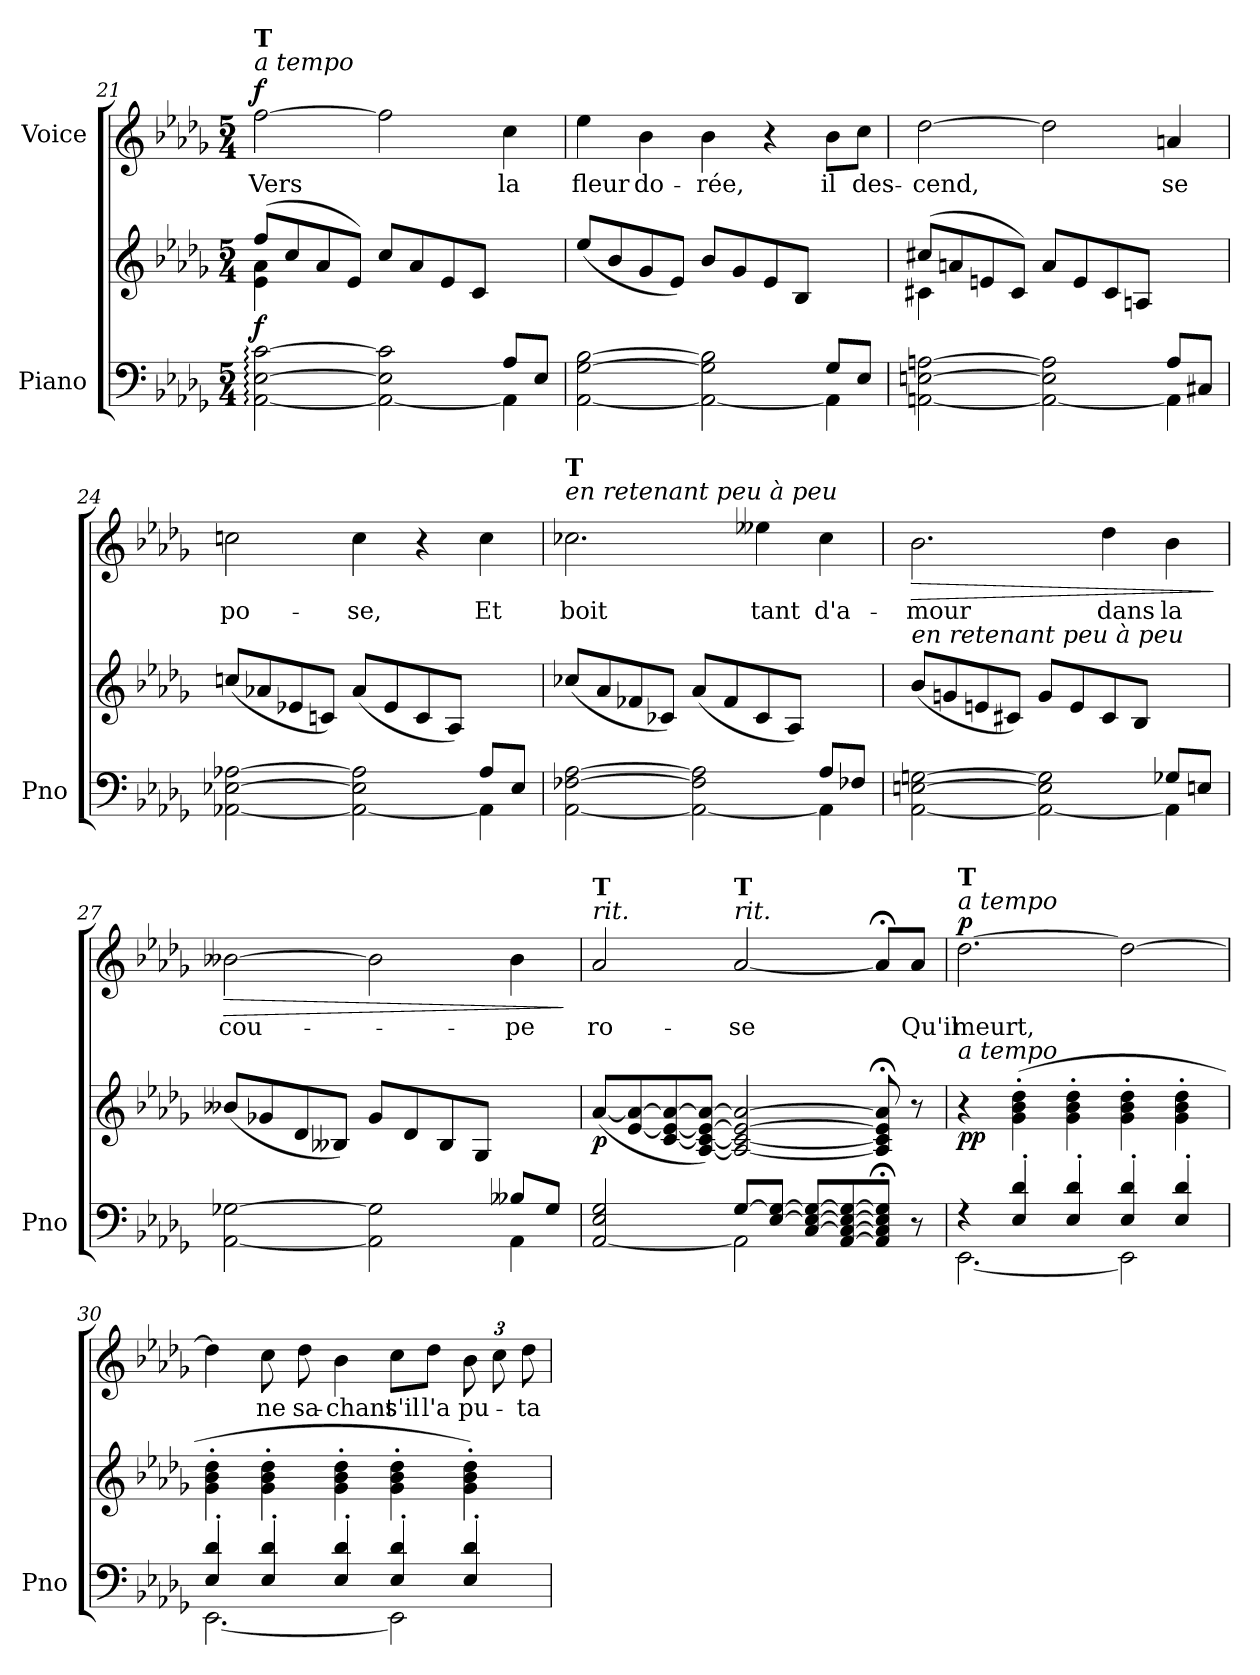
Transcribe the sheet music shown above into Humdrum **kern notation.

**kern	**kern	**dynam	**kern	**text	**dynam
*part2	*part2	*part2	*part1	*part1	*part1
*staff3	*staff2	*staff2/3	*staff1	*staff1	*staff1
*I"Piano	*	*	*I"Voice	*	*
*I'Pno	*	*	*	*	*
!!LO:LB:g=z
*clefF4	*clefG2	*	*clefG2	*	*
*k[b-e-a-d-g-]	*k[b-e-a-d-g-]	*	*k[b-e-a-d-g-]	*	*
*M5/4	*M5/4	*	*M5/4	*	*
=21	=21	=21	=21	=21	=21
*^	*^	*	*	*	*
!	!	!	!	!	!LO:TX:a:i:t=a tempo	!	!
!	!	!	!	!	!LO:TX:a:B:t=T	!	!
!	!	!	!	!LO:DY:b	!	!LO:LY:b	!LO:DY:a
1ryy	[2AA-\: [2E-\: [2c\:	(<8ff:/L	4e-\ 4a-\	f	[2ff\	Vers	f
.	.	8cc/	.	.	.	.	.
.	.	8a-/	4ryy	.	.	.	.
.	.	8e-/J)	.	.	.	.	.
.	2AA-\_ 2E-\] 2c\]	(<8cc/L	2.ryy	.	2ff\]	.	.
.	.	8a-/	.	.	.	.	.
.	.	8e-/	.	.	.	.	.
.	.	8c/J	.	.	.	.	.
!	!	!	!	!	!	!LO:LY:b	!
8A-/L	4AA-\]	4ryy	.	.	4cc\	la	.
8E-/J)	.	.	.	.	.	.	.
*	*	*v	*v	*	*	*	*
=22	=22	=22	=22	=22	=22	=22
!	!	!	!	!	!LO:LY:b	!
1ryy	[2AA-\ [2G-\ [2B-\	(<8ee-/L	.	4ee-\	fleur	.
.	.	8b-/	.	.	.	.
!	!	!	!	!	!LO:LY:b	!
.	.	8g-/	.	4b-\	do-	.
.	.	8e-/J)	.	.	.	.
!	!	!	!	!	!LO:LY:b	!
.	2AA-\_ 2G-\] 2B-\]	(<8b-/L	.	4b-\	-rée,	.
.	.	8g-/	.	.	.	.
.	.	8e-/	.	4r	.	.
.	.	8B-/J	.	.	.	.
!	!	!	!	!	!LO:LY:b	!
8G-/L	4AA-\]	4ryy	.	8b-\L	il	.
!	!	!	!	!	!LO:LY:b	!
8E-/J)	.	.	.	8cc\J	des-	.
!!LO:PB:g=z
=23	=23	=23	=23	=23	=23	=23
*	*	*^	*	*	*	*
!	!	!	!	!	!	!LO:LY:b	!
1ryy	[2AAn\ [2En\ [2An\	(<8cc#X/L	4c#X\	.	[2dd-\	-cend,	.
.	.	8an/	.	.	.	.	.
.	.	8en/	4ryy	.	.	.	.
.	.	8c#/J)	.	.	.	.	.
.	2AA\_ 2E\] 2A\]	(<8a/L	2.ryy	.	2dd-\]	.	.
.	.	8e/	.	.	.	.	.
.	.	8c#/	.	.	.	.	.
.	.	8An/J	.	.	.	.	.
!	!	!	!	!	!	!LO:LY:b	!
8A/L	4AA\])	4ryy	.	.	4an/	se	.
8C#X/J	.	.	.	.	.	.	.
*	*	*v	*v	*	*	*	*
=24	=24	=24	=24	=24	=24	=24
!	!	!	!	!	!LO:LY:b	!
1ryy	[2AA-X\ [2E-X\ [2A-X\	(<8ccn/L	.	2ccn\	po-	.
.	.	8a-X/	.	.	.	.
.	.	8e-X/	.	.	.	.
.	.	8cn/J)	.	.	.	.
!	!	!	!	!	!LO:LY:b	!
.	2AA-\_ 2E-\] 2A-\]	(<8a-/L	.	4cc\	-se,	.
.	.	8e-/	.	.	.	.
.	.	8c/	.	4r	.	.
.	.	8A-/J)	.	.	.	.
!	!	!	!	!	!LO:LY:b	!
8A-/L	4AA-\]	4ryy	.	4cc\	Et	.
8E-/J	.	.	.	.	.	.
!!LO:LB:g=z
=25	=25	=25	=25	=25	=25	=25
!	!	!	!	!LO:TX:a:i:t=en retenant peu à peu	!	!
!	!	!	!	!LO:TX:a:B:t=T	!	!
!	!	!	!	!	!LO:LY:b	!
1ryy	[2AA-\ [2F-X\ [2A-\	(<8cc-X/L	.	2.cc-X\	boit	.
.	.	8a-/	.	.	.	.
.	.	8f-X/	.	.	.	.
.	.	8c-X/J)	.	.	.	.
.	2AA-\_ 2F-\] 2A-\]	(<8a-/L	.	.	.	.
.	.	8f-/	.	.	.	.
!	!	!	!	!	!LO:LY:b	!
.	.	8c-/	.	4ee--X\	tant	.
.	.	8A-/J)	.	.	.	.
!	!	!	!	!	!LO:LY:b	!
8A-/L	4AA-\]	4ryy	.	4cc-\	d'a-	.
8F-X/J	.	.	.	.	.	.
=26	=26	=26	=26	=26	=26	=26
!	!	!LO:TX:a:i:t=en retenant peu à peu	!	!	!	!
!	!	!	!	!	!LO:LY:b	!LO:HP:b
1ryy	[2AA-\ [2En\ [2Gn\	(<8b-/L	.	2.b-\	-mour	>
.	.	8gn/	.	.	.	.
.	.	8en/	.	.	.	.
.	.	8c#X/J)	.	.	.	.
.	2AA-\_ 2E\] 2G\]	(<8g/L	.	.	.	.
.	.	8e/	.	.	.	.
!	!	!	!	!	!LO:LY:b	!
.	.	8c#/	.	4dd-\	dans	.
.	.	8B-/J	.	.	.	.
!	!	!	!	!	!LO:LY:b	!
8G-/L	4AA-\]	4ryy	.	4b-\	la	.
8En/J)	.	.	.	.	.	.
*v	*v	*	*	*	*	*
.	.	.	.	.	]
!!LO:LB:g=z
=27	=27	=27	=27	=27	=27
*^	*	*	*	*	*
!	!	!	!	!	!LO:LY:b	!LO:HP:b
1ryy	[2AA-\ [2G-X\	(<8b--X/L	.	[2b--X\	cou-	>
.	.	8g-X/	.	.	.	.
.	.	8d-/	.	.	.	.
.	.	8B--X/J)	.	.	.	.
.	2AA-\] 2G-\]	(<8g-/L	.	2b--\]	.	.
.	.	8d-/	.	.	.	.
.	.	8B--/	.	.	.	.
.	.	8G-/J	.	.	.	.
!	!	!	!	!	!LO:LY:b	!
8B--X/L	4AA-\	4ryy	.	4b--\	-pe	.
8G-/J)	.	.	.	.	.	.
*v	*v	*	*	*	*	*
.	.	.	.	.	]
=28	=28	=28	=28	=28	=28
*^	*	*	*	*	*
!	!	!	!	!LO:TX:a:i:t=rit.	!	!
!	!	!	!	!LO:TX:a:B:t=T	!	!
!	!	!	!LO:DY:b	!	!LO:LY:b	!
[2AA-/ 2E-/ 2G-/	2ryy	(<[8a-/L	p	2a-/	ro-	.
.	.	[8e-/ 8a-/_	.	.	.	.
.	.	[8c/ 8e-/_ 8a-/_	.	.	.	.
.	.	[8A-/ 8c/_ 8e-/_ 8a-/_J)	.	.	.	.
!	!	!	!	!LO:TX:a:i:t=rit.	!	!
!	!	!	!	!LO:TX:a:B:t=T	!	!
!	!	!	!	!	!LO:LY:b	!
[8G-/L	2AA-\]	2A-/_ 2c/_ 2e-/_ 2a-/_	.	[2a-/	-se	.
[8E-/ 8G-/_J	.	.	.	.	.	.
[8C/ 8E-/_ 8G-/_L	.	.	.	.	.	.
[8AA-/ 8C/_ 8E-/_ 8G-/_	.	.	.	.	.	.
8AA-/];< 8C/];< 8E-/];< 8G-/];<J	4ryy	8A-/];< 8c/];< 8e-/];< 8a-/];<	.	8a-;</L]	.	.
!	!	!	!	!	!LO:LY:b	!
8r	.	8r	.	8a-/J	Qu'il	.
!!LO:PB:g=z
=29	=29	=29	=29	=29	=29	=29
!	!	!	!	!LO:TX:a:i:t=a tempo	!	!
!	!	!	!	!LO:TX:a:B:t=T	!	!
!	!	!LO:TX:a:i:t=a tempo	!	!	!	!
!	!	!	!LO:DY:b	!	!LO:LY:b	!LO:DY:a
4r	[2.EE-\	4r	pp	[2.dd-\	meurt,	p
4E-/' 4d-/'	.	(>4g-\' 4b-\' 4dd-\'	.	.	.	.
4E-/' 4d-/'	.	4g-\' 4b-\' 4dd-\'	.	.	.	.
4E-/' 4d-/'	2EE-\]	4g-\' 4b-\' 4dd-\'	.	2dd-\_	.	.
4E-/' 4d-/'	.	4g-\' 4b-\' 4dd-\'	.	.	.	.
=30	=30	=30	=30	=30	=30	=30
4E-/' 4d-/'	[2.EE-\	4g-\' 4b-\' 4dd-\'	.	4dd-\]	.	.
!	!	!	!	!	!LO:LY:b	!
4E-/' 4d-/'	.	4g-\' 4b-\' 4dd-\'	.	8cc\	ne	.
!	!	!	!	!	!LO:LY:b	!
.	.	.	.	8dd-\	sa-	.
!	!	!	!	!	!LO:LY:b	!
4E-/' 4d-/'	.	4g-\' 4b-\' 4dd-\'	.	4b-\	-chant	.
!	!	!	!	!	!LO:LY:b	!
4E-/' 4d-/'	2EE-\]	4g-\' 4b-\' 4dd-\'	.	8cc\L	s'il	.
!	!	!	!	!	!LO:LY:b	!
.	.	.	.	8dd-\J	l'a	.
*	*	*	*	*Xbrackettup	*	*
!	!	!	!	!	!LO:LY:b	!
4E-/' 4d-/'	.	4g-\' 4b-\' 4dd-\')	.	12b-\	pu-	.
.	.	.	.	12cc\	.	.
!	!	!	!	!	!LO:LY:b	!
.	.	.	.	12dd-\	-ta-	.
*v	*v	*	*	*	*	*
=	=	=	=	=	=
*-	*-	*-	*-	*-	*-
